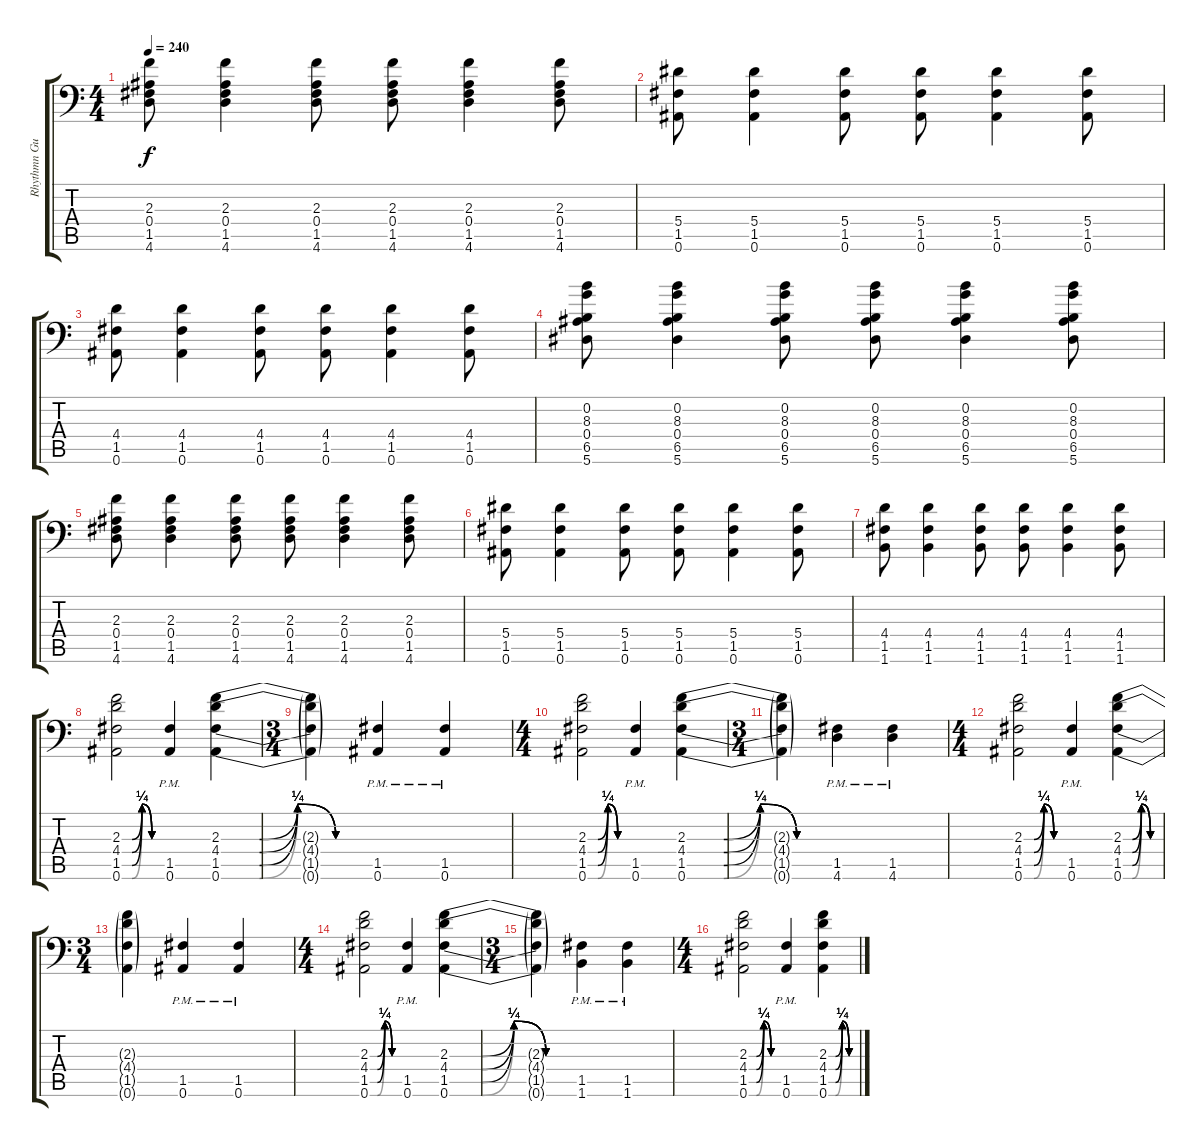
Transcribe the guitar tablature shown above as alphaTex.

\track ("Rhythmn Guitar #1" "Rhythmn Gu") {instrument overdrivenguitar}
\staff {score tabs}
\tuning (C4 G3 Eb3 Bb2 F2 Bb1) {hide}
\ts (4 4)
\tempo 240
\clef f4
\ks c
(2.3 0.4 1.5 4.6).8{dy f} (2.3 0.4 1.5 4.6).4 (2.3 0.4 1.5 4.6).8 (2.3 0.4 1.5 4.6).8 (2.3 0.4 1.5 4.6).4 (2.3 0.4 1.5 4.6).8 |
(5.4 1.5 0.6).8 (5.4 1.5 0.6).4 (5.4 1.5 0.6).8 (5.4 1.5 0.6).8 (5.4 1.5 0.6).4 (5.4 1.5 0.6).8 |
(4.4 1.5 0.6).8 (4.4 1.5 0.6).4 (4.4 1.5 0.6).8 (4.4 1.5 0.6).8 (4.4 1.5 0.6).4 (4.4 1.5 0.6).8 |
(0.2 8.3 0.4 6.5 5.6).8 (0.2 8.3 0.4 6.5 5.6).4 (0.2 8.3 0.4 6.5 5.6).8 (0.2 8.3 0.4 6.5 5.6).8 (0.2 8.3 0.4 6.5 5.6).4 (0.2 8.3 0.4 6.5 5.6).8 |
(2.3 0.4 1.5 4.6).8 (2.3 0.4 1.5 4.6).4 (2.3 0.4 1.5 4.6).8 (2.3 0.4 1.5 4.6).8 (2.3 0.4 1.5 4.6).4 (2.3 0.4 1.5 4.6).8 |
(5.4 1.5 0.6).8 (5.4 1.5 0.6).4 (5.4 1.5 0.6).8 (5.4 1.5 0.6).8 (5.4 1.5 0.6).4 (5.4 1.5 0.6).8 |
(4.4 1.5 1.6).8 (4.4 1.5 1.6).4 (4.4 1.5 1.6).8 (4.4 1.5 1.6).8 (4.4 1.5 1.6).4 (4.4 1.5 1.6).8 |
(2.3{be (custom 0 0 15 0 30 1 45 0 60 0)} 4.4{be (custom 0 0 15 0 30 1 45 0 60 0)} 1.5{be (custom 0 0 15 0 30 1 45 0 60 0)} 0.6{be (custom 0 0 15 0 30 1 45 0 60 0)}).2 (1.5{pm} 0.6{pm}).4 (2.3{be (custom 0 0 15 0 30 1 45 0 60 0)} 4.4{be (custom 0 0 15 0 30 1 45 0 60 0)} 1.5{be (custom 0 0 15 0 30 1 45 0 60 0)} 0.6{be (custom 0 0 15 0 30 1 45 0 60 0)}).4 |
\ts (3 4)
(2.3{t} 4.4{t} 1.5{t} 0.6{t}).4 (1.5{pm} 0.6{pm}).4 (1.5{pm} 0.6{pm}).4 |
\ts (4 4)
(2.3{be (custom 0 0 15 0 30 1 45 0 60 0)} 4.4{be (custom 0 0 15 0 30 1 45 0 60 0)} 1.5{be (custom 0 0 15 0 30 1 45 0 60 0)} 0.6{be (custom 0 0 15 0 30 1 45 0 60 0)}).2 (1.5{pm} 0.6{pm}).4 (2.3{be (custom 0 0 15 0 30 1 45 0 60 0)} 4.4{be (custom 0 0 15 0 30 1 45 0 60 0)} 1.5{be (custom 0 0 15 0 30 1 45 0 60 0)} 0.6{be (custom 0 0 15 0 30 1 45 0 60 0)}).4 |
\ts (3 4)
(2.3{t} 4.4{t} 1.5{t} 0.6{t}).4 (1.5{pm} 4.6{pm}).4 (1.5{pm} 4.6{pm}).4 |
\ts (4 4)
(2.3{be (custom 0 0 15 0 30 1 45 0 60 0)} 4.4{be (custom 0 0 15 0 30 1 45 0 60 0)} 1.5{be (custom 0 0 15 0 30 1 45 0 60 0)} 0.6{be (custom 0 0 15 0 30 1 45 0 60 0)}).2 (1.5{pm} 0.6{pm}).4 (2.3{be (custom 0 0 15 0 30 1 45 0 60 0)} 4.4{be (custom 0 0 15 0 30 1 45 0 60 0)} 1.5{be (custom 0 0 15 0 30 1 45 0 60 0)} 0.6{be (custom 0 0 15 0 30 1 45 0 60 0)}).4 |
\ts (3 4)
(2.3{t} 4.4{t} 1.5{t} 0.6{t}).4 (1.5{pm} 0.6{pm}).4 (1.5{pm} 0.6{pm}).4 |
\ts (4 4)
(2.3{be (custom 0 0 15 0 30 1 45 0 60 0)} 4.4{be (custom 0 0 15 0 30 1 45 0 60 0)} 1.5{be (custom 0 0 15 0 30 1 45 0 60 0)} 0.6{be (custom 0 0 15 0 30 1 45 0 60 0)}).2 (1.5{pm} 0.6{pm}).4 (2.3{be (custom 0 0 15 0 30 1 45 0 60 0)} 4.4{be (custom 0 0 15 0 30 1 45 0 60 0)} 1.5{be (custom 0 0 15 0 30 1 45 0 60 0)} 0.6{be (custom 0 0 15 0 30 1 45 0 60 0)}).4 |
\ts (3 4)
(2.3{t} 4.4{t} 1.5{t} 0.6{t}).4 (1.5{pm} 1.6{pm}).4 (1.5{pm} 1.6{pm}).4 |
\ts (4 4)
(2.3{be (custom 0 0 15 0 30 1 45 0 60 0)} 4.4{be (custom 0 0 15 0 30 1 45 0 60 0)} 1.5{be (custom 0 0 15 0 30 1 45 0 60 0)} 0.6{be (custom 0 0 15 0 30 1 45 0 60 0)}).2 (1.5{pm} 0.6{pm}).4 (2.3{be (custom 0 0 15 0 30 1 45 0 60 0)} 4.4{be (custom 0 0 15 0 30 1 45 0 60 0)} 1.5{be (custom 0 0 15 0 30 1 45 0 60 0)} 0.6{be (custom 0 0 15 0 30 1 45 0 60 0)}).4
